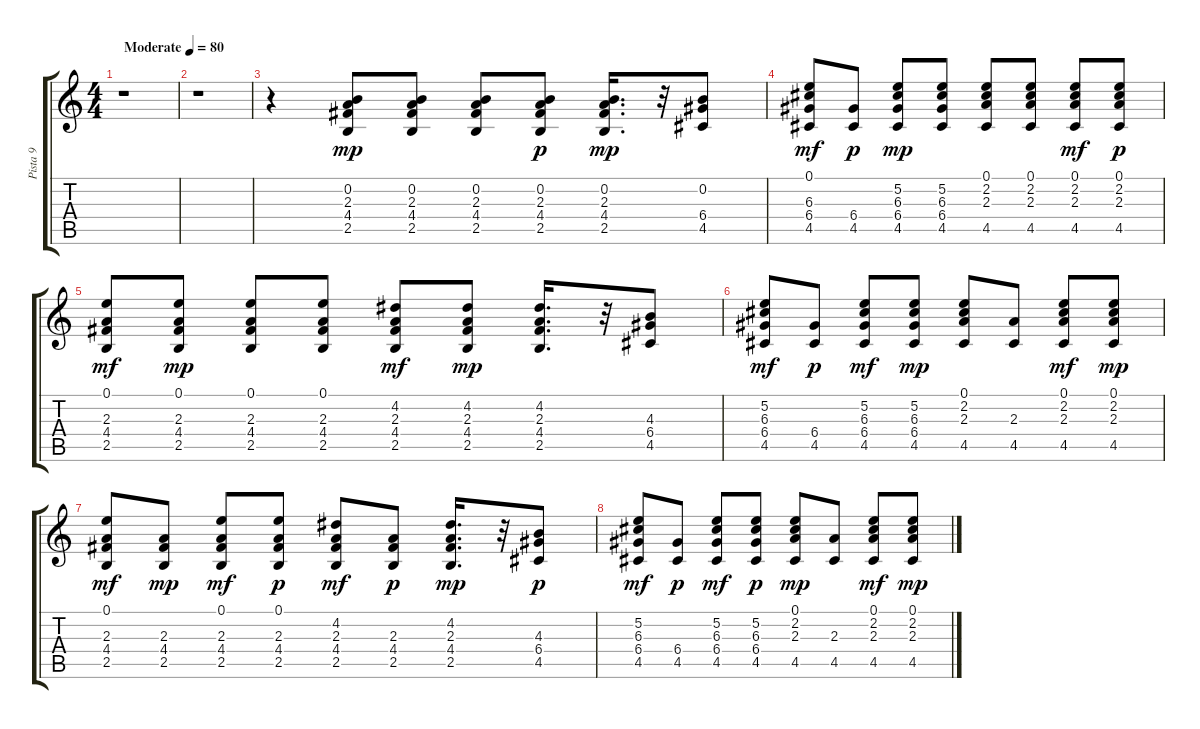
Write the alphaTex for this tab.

\track ("Pista 9" "Pista 9") {instrument acousticguitarsteel}
\staff {score tabs}
\tuning (E4 B3 G3 D3 A2 E2) {hide}
\ts (4 4)
\tempo (80 "Moderate")
\clef g2
\ks c
r.1{dy mp instrument acousticguitarsteel} |
r.1 |
r.4 (0.2 2.3 4.4 2.5).8 (0.2 2.3 4.4 2.5).8 (0.2 2.3 4.4 2.5).8 (0.2 2.3 4.4 2.5).8{dy p} (0.2 2.3 4.4 2.5).16{d dy mp} r.32 (0.2 6.4 4.5).8 |
(0.1 6.3 6.4 4.5).8{dy mf} (6.4 4.5).8{dy p} (5.2 6.3 6.4 4.5).8{dy mp} (5.2 6.3 6.4 4.5).8 (0.1 2.2 2.3 4.5).8 (0.1 2.2 2.3 4.5).8 (0.1 2.2 2.3 4.5).8{dy mf} (0.1 2.2 2.3 4.5).8{dy p} |
(0.1 2.3 4.4 2.5).8{dy mf} (0.1 2.3 4.4 2.5).8{dy mp} (0.1 2.3 4.4 2.5).8 (0.1 2.3 4.4 2.5).8 (4.2 2.3 4.4 2.5).8{dy mf} (4.2 2.3 4.4 2.5).8{dy mp} (4.2 2.3 4.4 2.5).16{d} r.32 (4.3 6.4 4.5).8 |
(5.2 6.3 6.4 4.5).8{dy mf} (6.4 4.5).8{dy p} (5.2 6.3 6.4 4.5).8{dy mf} (5.2 6.3 6.4 4.5).8{dy mp} (0.1 2.2 2.3 4.5).8 (2.3 4.5).8 (0.1 2.2 2.3 4.5).8{dy mf} (0.1 2.2 2.3 4.5).8{dy mp} |
(0.1 2.3 4.4 2.5).8{dy mf} (2.3 4.4 2.5).8{dy mp} (0.1 2.3 4.4 2.5).8{dy mf} (0.1 2.3 4.4 2.5).8{dy p} (4.2 2.3 4.4 2.5).8{dy mf} (2.3 4.4 2.5).8{dy p} (4.2 2.3 4.4 2.5).16{d dy mp} r.32 (4.3 6.4 4.5).8{dy p} |
(5.2 6.3 6.4 4.5).8{dy mf} (6.4 4.5).8{dy p} (5.2 6.3 6.4 4.5).8{dy mf} (5.2 6.3 6.4 4.5).8{dy p} (0.1 2.2 2.3 4.5).8{dy mp} (2.3 4.5).8 (0.1 2.2 2.3 4.5).8{dy mf} (0.1 2.2 2.3 4.5).8{dy mp}
